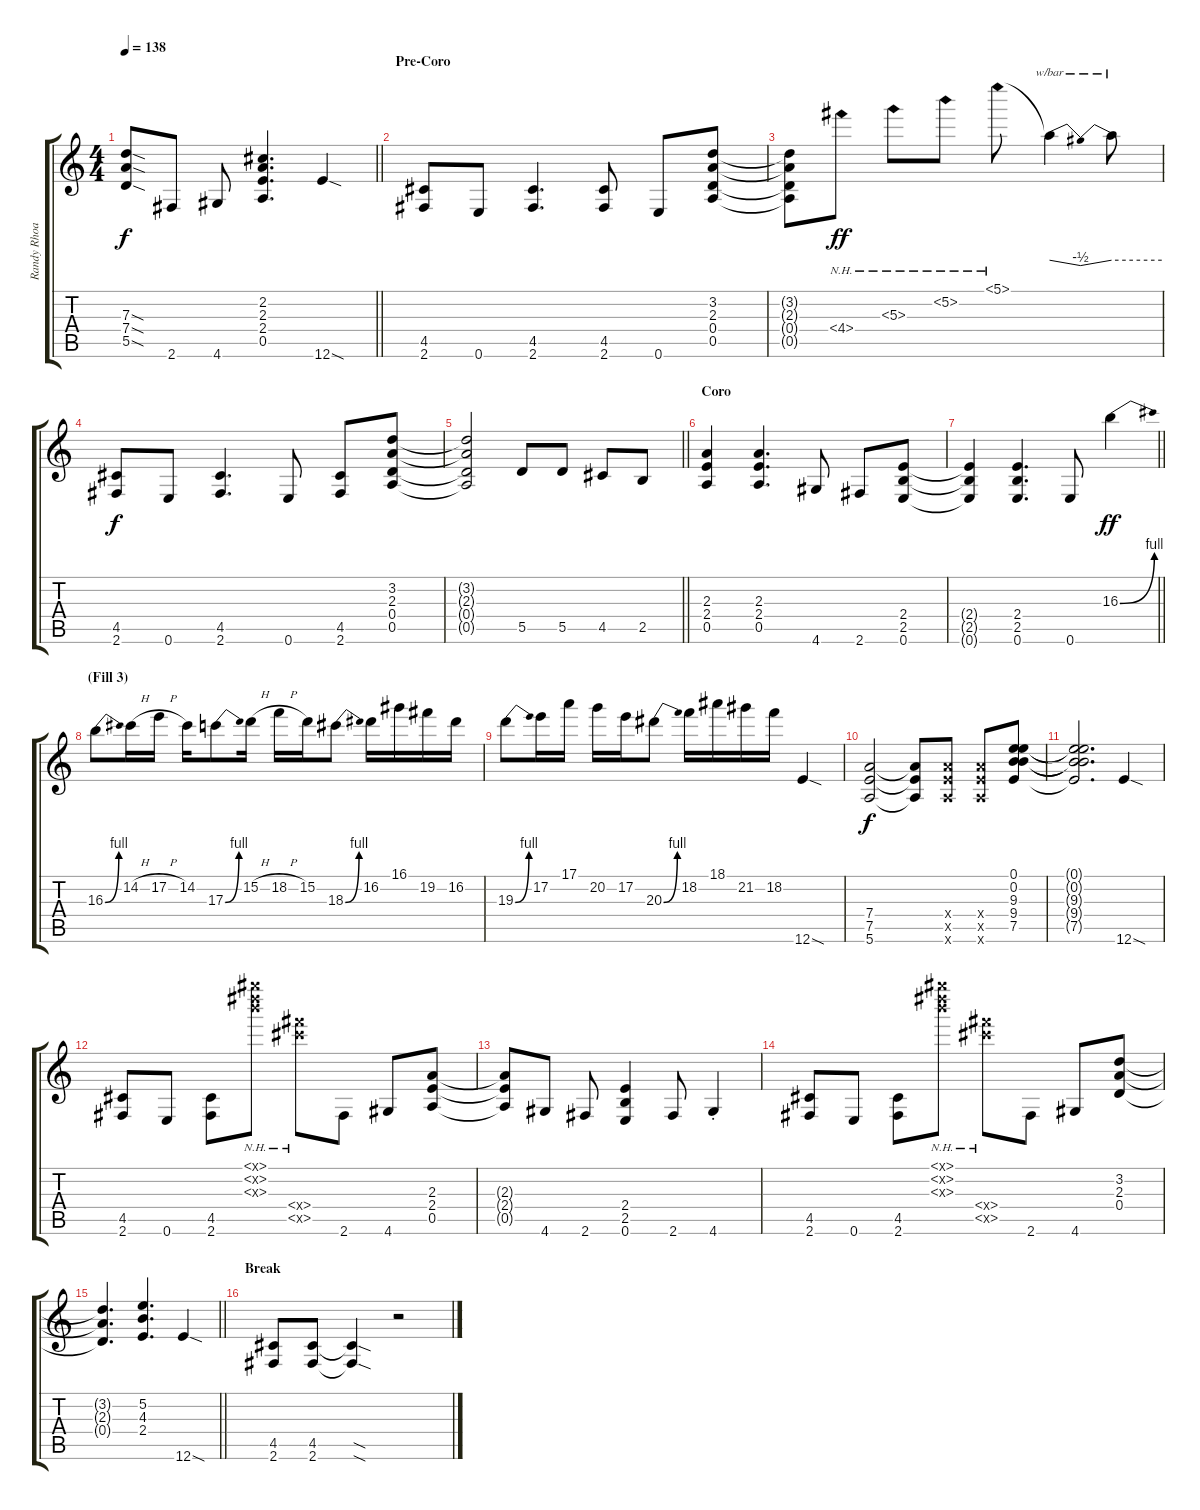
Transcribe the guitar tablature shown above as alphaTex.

\track ("Randy Rhoads" "Randy Rhoa") {instrument distortionguitar}
\staff {score tabs}
\tuning (E4 B3 G3 D3 A2 E2) {hide}
\ts (4 4)
\tempo 138
\clef g2
\barLineRight lightlight
\ks c
(7.3{sod} 7.4{sod} 5.5{sod}).8{dy f} 2.6.8 4.6.8 (2.2 2.3 2.4 0.5).4{d} 12.6{sod}.4 |
\section ("" "Pre-Coro")
(4.5 2.6).8 0.6.8 (4.5 2.6).4{d} (4.5 2.6).8 0.6.8 (3.2 2.3 0.4 0.5).8 |
(3.2{t} 2.3{t} 0.4{t} 0.5{t}).8 4.4{nh}.8{dy ff} 5.3{nh}.8 5.2{nh}.8 5.1{nh}.8 5.1{t}.4{tbe (dip default 0 0 30 -2 60 0)} 5.1{t}.8{tbe (hold default 0 0 60 0)} |
(4.5 2.6).8{dy f} 0.6.8 (4.5 2.6).4{d} 0.6.8 (4.5 2.6).8 (3.2 2.3 0.4 0.5).8 |
\barLineRight lightlight
(3.2{t} 2.3{t} 0.4{t} 0.5{t}).2 5.5.8 5.5.8 4.5.8 2.5.8 |
\section ("" "Coro")
(2.3 2.4 0.5).4 (2.3 2.4 0.5).4{d} 4.6.8 2.6.8 (2.4 2.5 0.6).8 |
\barLineRight lightlight
(2.4{t} 2.5{t} 0.6{t}).4 (2.4 2.5 0.6).4{d} 0.6.8 16.3{be (bend 0 0 60 4)}.4{dy ff} |
\section ("" "(Fill 3)")
16.3{be (bend 0 0 60 4)}.8 14.2{h}.16 17.2{h}.16 14.2.16 17.3{be (bend 0 0 60 4)}.8 15.2{h}.16 18.2{h}.16 15.2.16 18.3{be (bend 0 0 60 4)}.8 16.2.16 16.1.16 19.2.16 16.2.16 |
19.3{be (bend 0 0 60 4)}.8 17.2.16 17.1.16 20.2.16 17.2.16 20.3{be (bend 0 0 60 4)}.8 18.2.16 18.1.16 21.2.16 18.2.16 12.6{sod}.4 |
(7.4 7.5 5.6).2{dy f} (7.4{t} 7.5{t} 5.6{t}).8 (7.4{x} 7.5{x} 5.6{x}).8 (7.4{x} 7.5{x} 5.6{x}).8 (0.1 0.2 9.3 9.4 7.5).8 |
(0.1{t} 0.2{t} 9.3{t} 9.4{t} 7.5{t}).2{d} 12.6{sod}.4 |
(4.5 2.6).8 0.6.8 (4.5 2.6).8 (4.1{nh x} 4.2{nh x} 4.3{nh x}).8 (4.4{nh x} 4.5{nh x}).8 2.6.8 4.6.8 (2.3 2.4 0.5).8 |
(2.3{t} 2.4{t} 0.5{t}).8 4.6.8 2.6.8 (2.4 2.5 0.6).4 2.6.8 4.6{st}.4 |
(4.5 2.6).8 0.6.8 (4.5 2.6).8 (4.1{nh x} 4.2{nh x} 4.3{nh x}).8 (4.4{nh x} 4.5{nh x}).8 2.6.8 4.6.8 (3.2 2.3 0.4).8 |
\barLineRight lightlight
(3.2{t} 2.3{t} 0.4{t}).4{d} (5.2 4.3 2.4).4{d} 12.6{sod}.4 |
\section ("" "Break")
(4.5 2.6).8 (4.5 2.6).8 (4.5{sod t} 2.6{sod t}).4 r.2
